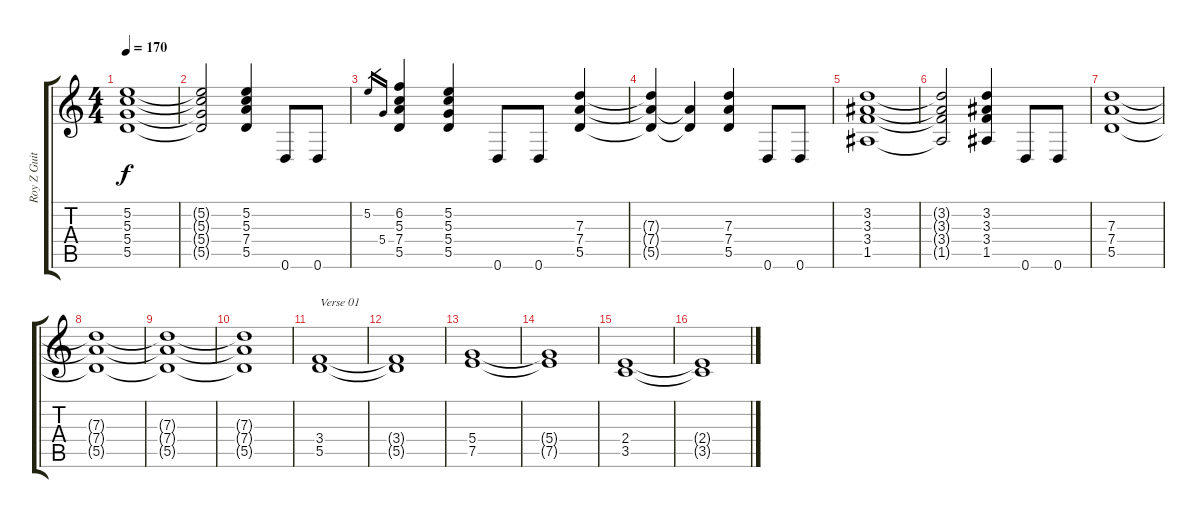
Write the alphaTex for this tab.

\track ("Roy Z Guitar 02" "Roy Z Guit") {instrument distortionguitar}
\staff {score tabs}
\tuning (E4 B3 G3 D3 A2 D2) {hide}
\ts (4 4)
\tempo 170
\clef g2
\ks c
(5.2 5.3 5.4 5.5).1{dy f} |
(5.2{t} 5.3{t} 5.4{t} 5.5{t}).2 (5.2 5.3 7.4 5.5).4 0.6.8 0.6.8 |
5.2.16{gr} 5.4.16{gr} (6.2 5.3 7.4 5.5).4 (5.2 5.3 5.4 5.5).4 0.6.8 0.6.8 (7.3 7.4 5.5).4 |
(7.3{t} 7.4{t} 5.5{t}).4 (7.4{t} 5.5{t}).4 (7.3 7.4 5.5).4 0.6.8 0.6.8 |
(3.2 3.3 3.4 1.5).1 |
(3.2{t} 3.3{t} 3.4{t} 1.5{t}).2 (3.2 3.3 3.4 1.5).4 0.6.8 0.6.8 |
(7.3 7.4 5.5).1 |
(7.3{t} 7.4{t} 5.5{t}).1{volume 4} |
(7.3{t} 7.4{t} 5.5{t}).1 |
(7.3{t} 7.4{t} 5.5{t}).1 |
(3.4 5.5).1{txt "Verse 01" volume 14 instrument acousticguitarsteel} |
(3.4{t} 5.5{t}).1 |
(5.4 7.5).1 |
(5.4{t} 7.5{t}).1 |
(2.4 3.5).1 |
(2.4{t} 3.5{t}).1
